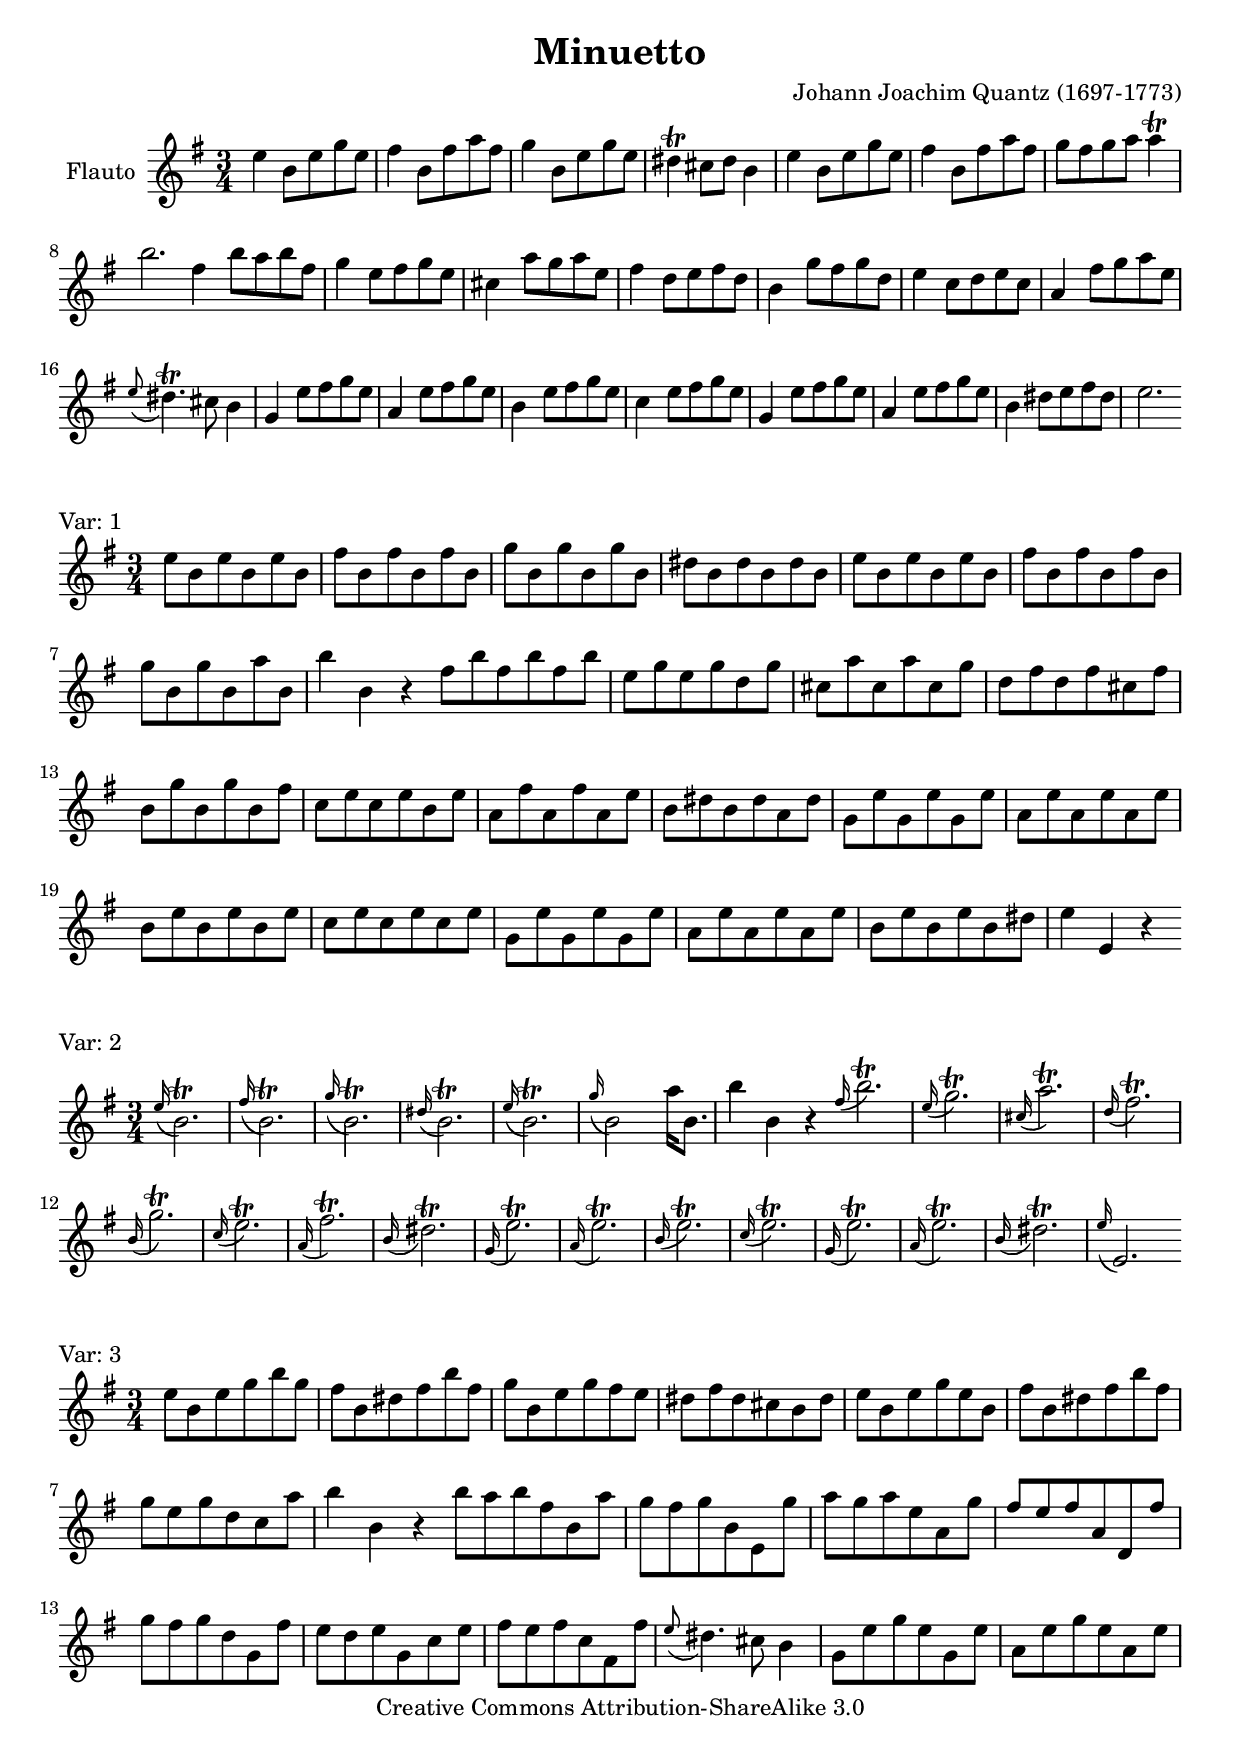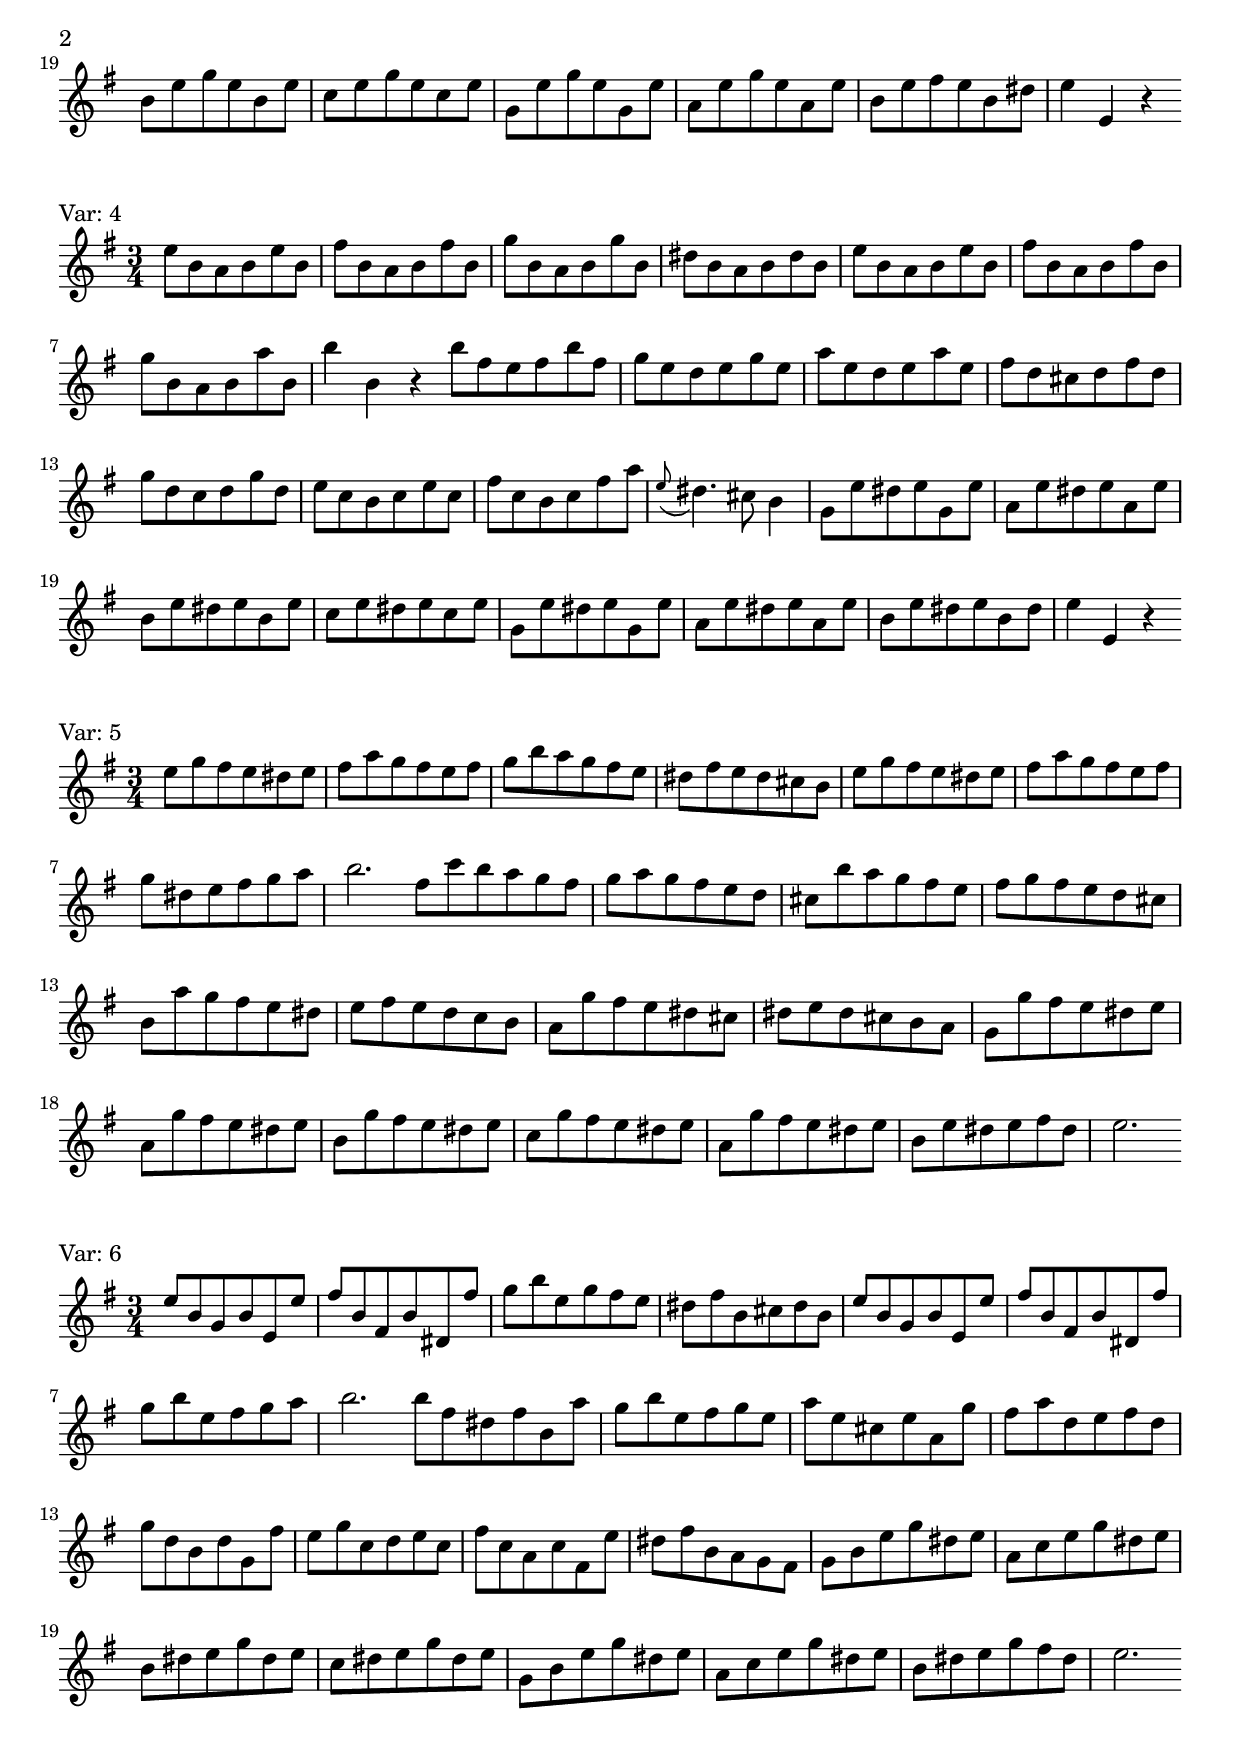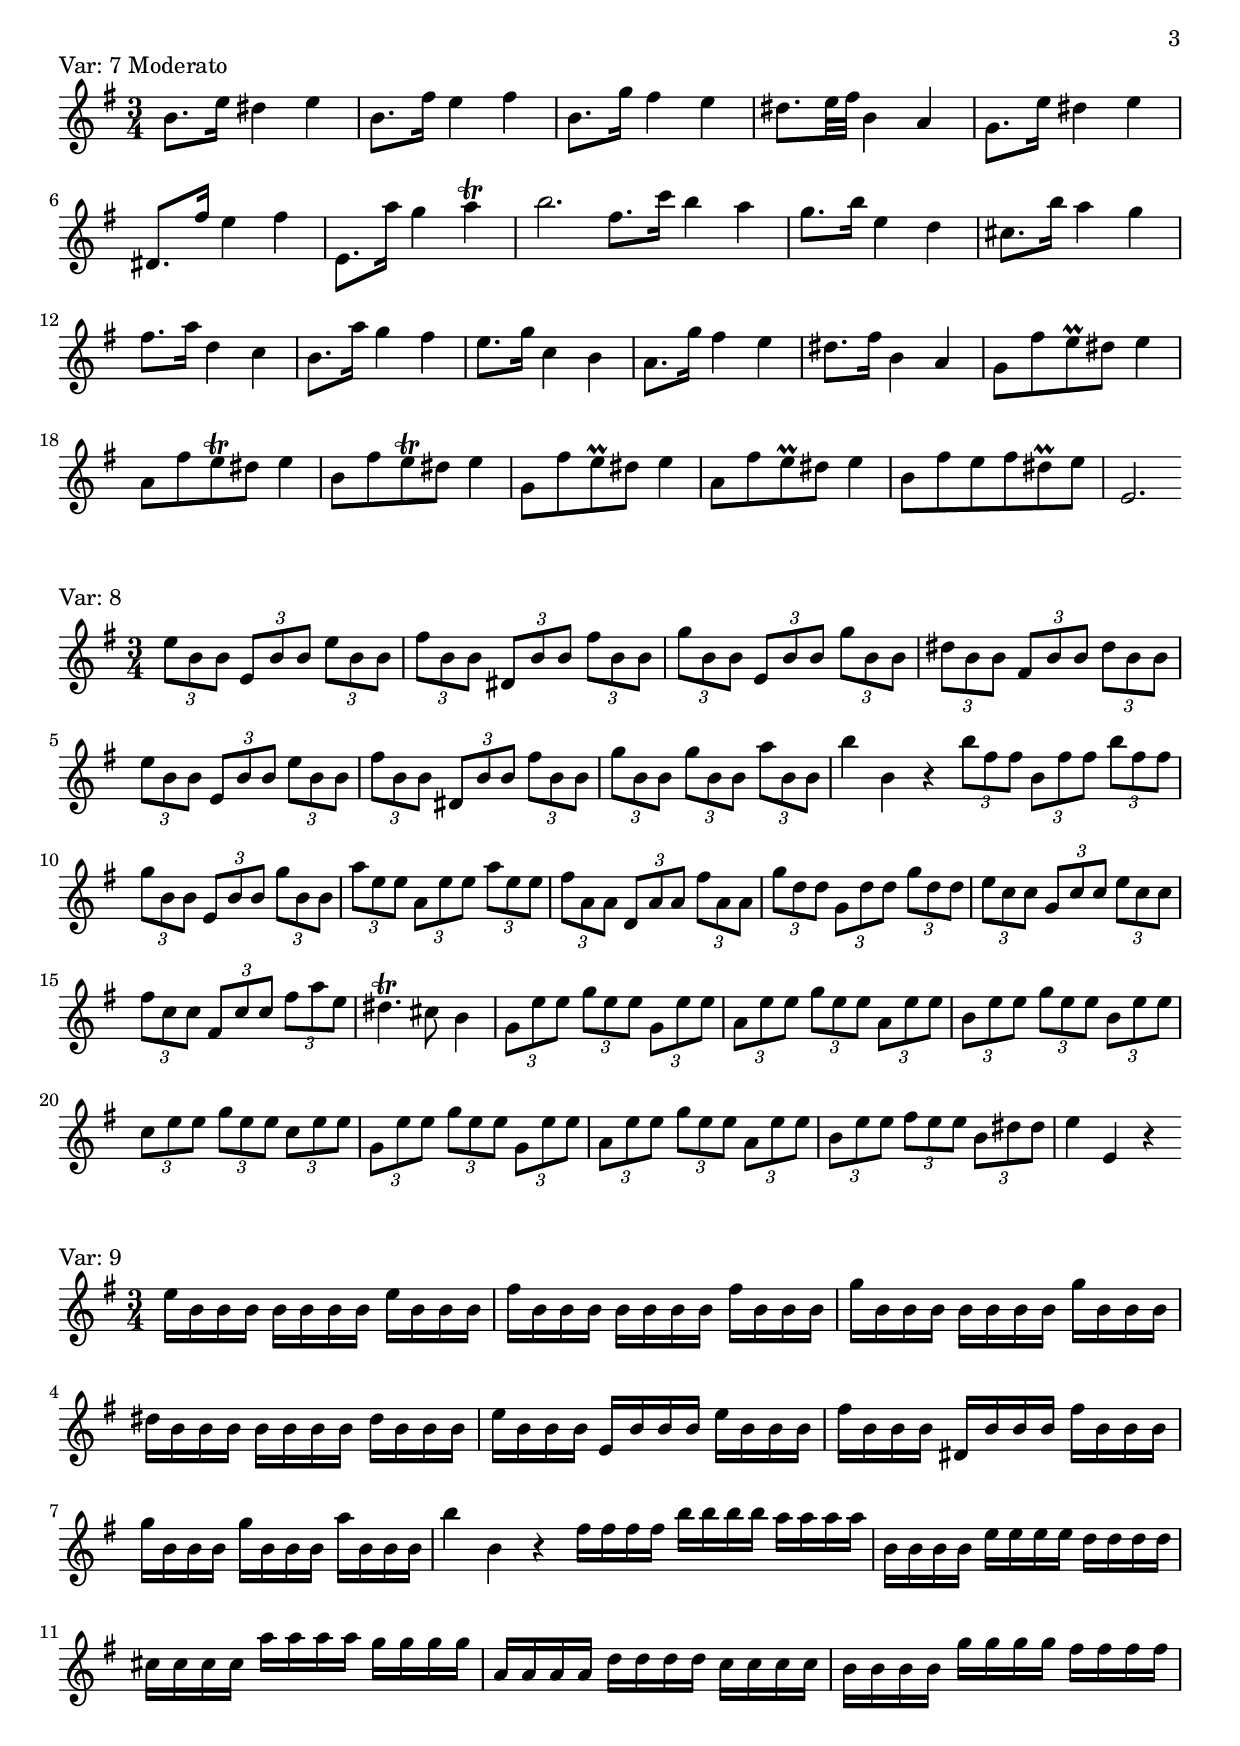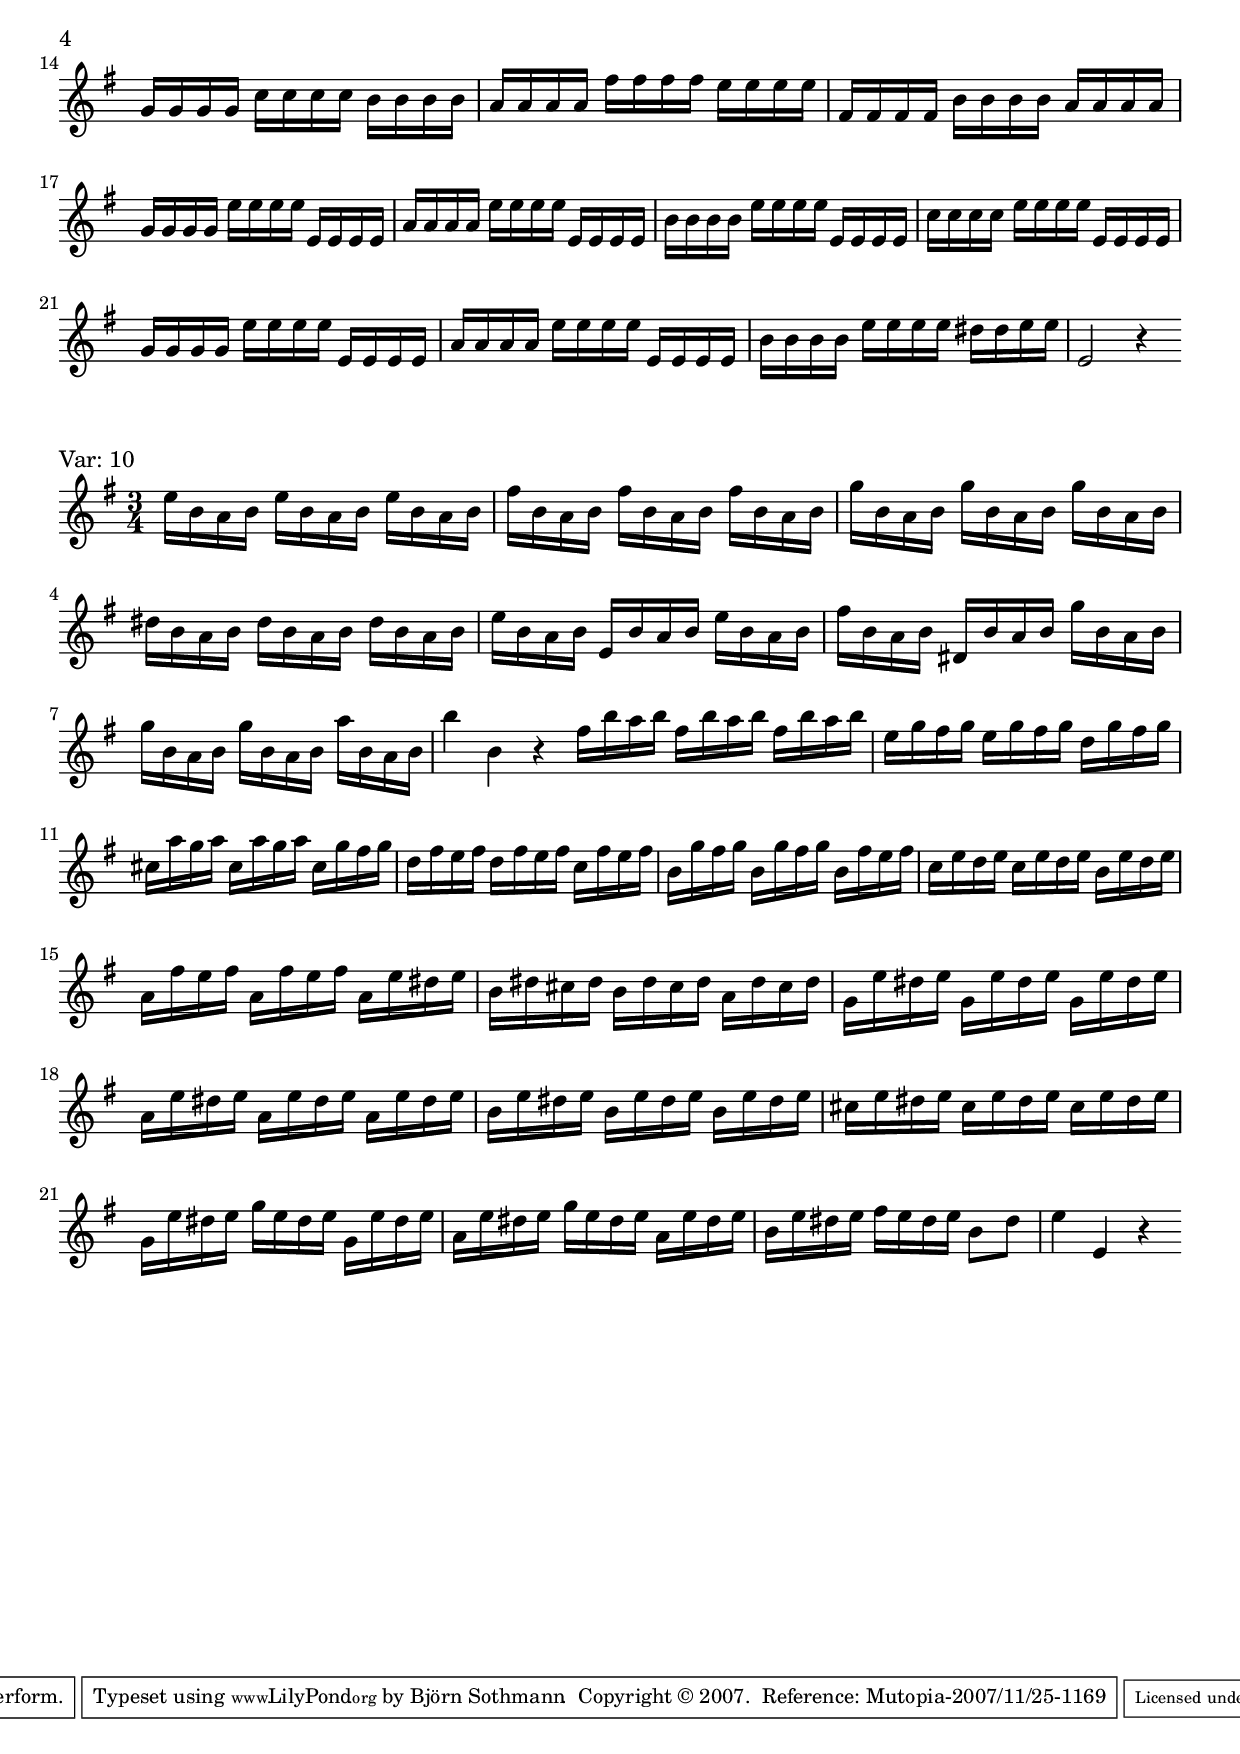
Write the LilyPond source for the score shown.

% Created on Sun Nov 04 15:57:25 CET 2007
\version "2.10.33"

\header {
	title = "Minuetto"
	composer = "Johann Joachim Quantz (1697-1773)"
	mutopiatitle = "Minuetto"
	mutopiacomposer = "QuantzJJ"
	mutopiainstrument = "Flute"
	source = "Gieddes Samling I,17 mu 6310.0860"
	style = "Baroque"
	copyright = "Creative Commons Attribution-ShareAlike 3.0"
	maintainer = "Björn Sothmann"
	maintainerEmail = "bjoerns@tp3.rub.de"
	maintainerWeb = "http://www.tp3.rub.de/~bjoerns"
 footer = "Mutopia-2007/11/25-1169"
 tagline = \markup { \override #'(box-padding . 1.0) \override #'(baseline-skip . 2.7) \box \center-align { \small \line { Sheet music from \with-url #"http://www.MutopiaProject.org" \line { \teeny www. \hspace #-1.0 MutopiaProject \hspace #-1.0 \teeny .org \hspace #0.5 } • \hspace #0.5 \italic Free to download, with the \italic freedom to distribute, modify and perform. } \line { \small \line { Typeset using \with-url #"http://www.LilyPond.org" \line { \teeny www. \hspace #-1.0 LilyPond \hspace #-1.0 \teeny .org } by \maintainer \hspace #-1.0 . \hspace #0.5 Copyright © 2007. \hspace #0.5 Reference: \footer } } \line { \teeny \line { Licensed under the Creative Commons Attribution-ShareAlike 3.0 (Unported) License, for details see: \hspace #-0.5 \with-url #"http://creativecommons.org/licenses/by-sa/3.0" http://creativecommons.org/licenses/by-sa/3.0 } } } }
}

\include "deutsch.ly"


staffFlute = \new Staff  {
	\time 3/4
	\override Score.MetronomeMark #'stencil = ##f
	\tempo 4 = 120 
	\set Staff.instrumentName="Flauto"
	\set Staff.midiInstrument="flute"
	\key g \major
	\clef treble
	\relative c'' {
		e4 h8 e g e |
		fis4 h,8 fis' a fis |
		g4 h,8 e g e |
		dis4\trill cis8 dis h4 |
		e h8 e g e |
		fis4 h,8 fis' a fis |
		g fis g a a4\trill |
		h2. \bar ":|:"
		fis4 h8 a h fis |
		g4 e8 fis g e |
		cis4 a'8 g a e |
		fis4 d8 e fis d |
		h4 g'8 fis g d |
		e4 c8 d e c |
		a4 fis'8 g a e |
		\appoggiatura e dis4.\trill cis8 h4 |
		g e'8 fis g e |
		a,4 e'8 fis g e |
		h4 e8 fis g e |
		c4 e8 fis g e |
		g,4 e'8 fis g e |
		a,4 e'8 fis g e |
		h4 dis8 e fis dis |
		e2.
	\bar ":|"
	}

}

staffFluteVarI = \new Staff  {
	\time 3/4
	\override Score.MetronomeMark #'stencil = ##f
	\tempo 4 = 120 
	\set Staff.midiInstrument="flute"
	\key g \major
	\clef treble
	\relative c'' {
		e8 h e h e h |
		fis' h, fis' h, fis' h, |
		g' h, g' h, g' h, |
		dis h dis h dis h |
		e h e h e h |
		fis' h, fis' h, fis' h, |
		g' h, g' h, a' h, |
		h'4 h, r \bar ":|:"
		fis'8 h fis h fis h |
		e, g e g d g |
		cis, a' cis, a' cis, g' |
		d fis d fis cis fis |
		h, g' h, g' h, fis' |
		c e c e h e |
		a, fis' a, fis' a, e' |
		h dis h dis a dis |
		g, e' g, e' g, e' |
		a, e' a, e' a, e' |
		h e h e h e |
		c e c e c e |
		g, e' g, e' g, e' |
		a, e' a, e' a, e' |
		h e h e h dis |
		e4 e, r |
	\bar ":|"
	}

}

staffFluteVarII = \new Staff  {
	\time 3/4
	\override Score.MetronomeMark #'stencil = ##f
	\tempo 4 = 120 
	\set Staff.midiInstrument="flute"
	\key g \major
	\clef treble
	\relative c'' {
		\appoggiatura e16 h2.\trill |
		\appoggiatura fis'16 h,2.\trill |
		\appoggiatura g'16 h,2.\trill |
		\appoggiatura dis16 h2.\trill |
		\appoggiatura e16 h2.\trill |
		\appoggiatura g'16 h,2 a'16 h,8. |
		h'4 h, r \bar ":|:"
		\appoggiatura fis'16 h2.\trill |
		\appoggiatura e,16 g2.\trill |
		\appoggiatura cis,16 a'2.\trill |
		\appoggiatura d,16 fis2.\trill |
		\appoggiatura h,16 g'2.\trill |
		\appoggiatura c,16 e2.\trill |
		\appoggiatura a,16 fis'2.\trill |
		\appoggiatura h,16 dis2.\trill |
		\appoggiatura g,16 e'2.\trill |
		\appoggiatura a,16 e'2.\trill |
		\appoggiatura h16 e2.\trill |
		\appoggiatura c16 e2.\trill |
		\appoggiatura g,16 e'2.\trill |
		\appoggiatura a,16 e'2.\trill |
		\appoggiatura h16 dis2.\trill |
		\appoggiatura e16 e,2.
	\bar ":|"
	}

}

staffFluteVarIII = \new Staff  {
	\time 3/4
	\override Score.MetronomeMark #'stencil = ##f
	\tempo 4 = 120 
	\set Staff.midiInstrument="flute"
	\key g \major
	\clef treble
	\relative c'' {
		e8 h e g h g |
		fis h, dis fis h fis |
		g h, e g fis e |
		dis fis dis cis h dis |
		e h e g e h |
		fis' h, dis fis h fis |
		g e g d c a' |
		h4 h, r \bar ":|:" |
		h'8 a h fis h, a' |
		g fis g h, e, g' |
		a g a e a, g' |
		fis e fis a, d, fis' |
		g fis g d g, fis' |
		e d e g, c e |
		fis e fis c fis, fis' |
		\appoggiatura e dis4. cis8 h4 |
		g8 e' g e g, e' |
		a, e' g e a, e' |
		h e g e h e |
		c e g e c e |
		g, e' g e g, e' |
		a, e' g e a, e' |
		h e fis e h dis |
		e4 e, r |
	\bar ":|"
	}

}

staffFluteVarIV = \new Staff  {
	\time 3/4
	\override Score.MetronomeMark #'stencil = ##f
	\tempo 4 = 120 
	\set Staff.midiInstrument="flute"
	\key g \major
	\clef treble
	\relative c'' {
		e8 h a h e h |
		fis' h, a h fis' h, |
		g' h, a h g' h, |
		dis h a h dis h |
		e h a h e h |
		fis' h, a h fis' h, |
		g' h, a h a' h, |
		h'4 h, r \bar ":|:" |
		h'8 fis e fis h fis |
		g e d e g e |
		a e d e a e |
		fis d cis d fis d |
		g d c d g d |
		e c h c e c |
		fis c h c fis a |
		\appoggiatura e dis4. cis8 h4 |
		g8 e' dis e g, e' |
		a, e' dis e a, e' |
		h e dis e h e |
		c e dis e c e |
		g, e' dis e g, e' |
		a, e' dis e a, e' |
		h e dis e h dis |
		e4 e, r |
	\bar ":|"
	}

}

staffFluteVarV = \new Staff  {
	\time 3/4
	\override Score.MetronomeMark #'stencil = ##f
	\tempo 4 = 120 
	\set Staff.midiInstrument="flute"
	\key g \major
	\clef treble
	\relative c'' {
		e8 g fis e dis e |
		fis a g fis e fis |
		g h a g fis e |
		dis fis e dis cis h |
		e g fis e dis e |
		fis a g fis e fis |
		g dis e fis g a |
		h2. \bar ":|:" |
		fis8 c' h a g fis |
		g a g fis e d |
		cis h' a g fis e |
		fis g fis e d cis |
		h a' g fis e dis |
		e fis e d c h |
		a g' fis e dis cis |
		dis e dis cis h a |
		g g' fis e dis e |
		a, g' fis e dis e |
		h g' fis e dis e |
		c g' fis e dis e |
		a, g' fis e dis e |
		h e dis e fis dis |
		e2. |
	\bar ":|"
	}

}

staffFluteVarVI = \new Staff  {
	\time 3/4
	\override Score.MetronomeMark #'stencil = ##f
	\tempo 4 = 120 
	\set Staff.midiInstrument="flute"
	\key g \major
	\clef treble
	\relative c'' {
		e8 h g h e, e' |
		fis h, fis h dis, fis' |
		g h e, g fis e |
		dis fis h, cis dis h |
		e h g h e, e' |
		fis h, fis h dis, fis' |
		g h e, fis g a |
		h2. \bar ":|:"
		h8 fis dis fis h, a' |
		g h e, fis g e |
		a e cis e a, g' |
		fis a d, e fis d |
		g d h d g, fis' |
		e g c, d e c |
		fis c a c fis, e' |
		dis fis h, a g fis |
		g h e g dis e |
		a, c e g dis e |
		h dis e g dis e |
		c dis e g dis e |
		g, h e g dis e |
		a, c e g dis e |
		h dis e g fis dis |
		e2. |
	\bar ":|"
	}

}

staffFluteVarVII = \new Staff  {
	\time 3/4
	\override Score.MetronomeMark #'stencil = ##f
	\tempo 4 = 100 
	\set Staff.midiInstrument="flute"
	\key g \major
	\clef treble
	\relative c'' {
		h8. e16 dis4 e |
		h8. fis'16 e4 fis |
		h,8. g'16 fis4 e |
		dis8. e32 fis h,4 a |
		g8. e'16 dis4 e |
		dis,8. fis'16 e4 fis |
		e,8. a'16 g4 a\trill |
		h2. \bar ":|:" |
		fis8. c'16 h4 a |
		g8. h16 e,4 d |
		cis8. h'16 a4 g |
		fis8. a16 d,4 c |
		h8. a'16 g4 fis |
		e8. g16 c,4 h |
		a8. g'16 fis4 e |
		dis8. fis16 h,4 a |
		g8 fis' e\prall dis e4 |
		a,8 fis' e\trill dis e4 |
		h8 fis' e\trill dis e4 |
		g,8 fis' e\prall dis e4 |
		a,8 fis' e\prall dis e4 |
		h8 fis' e fis dis\prall e |
		e,2. |
	\bar ":|"
	}

}

staffFluteVarVIII = \new Staff  {
	\time 3/4
	\override Score.MetronomeMark #'stencil = ##f
	\tempo 4 = 120 
	\set Staff.midiInstrument="flute"
	\key g \major
	\clef treble
	\relative c'' {
		\times 2/3 {e8 h h} \times 2/3 {e, h' h} \times 2/3 {e h h} |
		\times 2/3 {fis' h, h} \times 2/3 {dis, h' h} \times 2/3 {fis' h, h} |
		\times 2/3 {g' h, h} \times 2/3 {e, h' h} \times 2/3 {g' h, h} |
		\times 2/3 {dis h h} \times 2/3 {fis h h} \times 2/3 {dis h h} |
		\times 2/3 {e h h} \times 2/3 {e, h' h} \times 2/3 {e h h} |
		\times 2/3 {fis' h, h} \times 2/3 {dis, h' h} \times 2/3 {fis' h, h} |
		\times 2/3 {g' h, h} \times 2/3 {g' h, h} \times 2/3 {a' h, h} |
		h'4 h, r \bar ":|:"
		\times 2/3 {h'8 fis fis} \times 2/3 {h, fis' fis} \times 2/3 {h fis fis} |
		\times 2/3 {g h, h} \times 2/3 {e, h' h} \times 2/3 {g' h, h} |
		\times 2/3 {a' e e} \times 2/3 {a, e' e} \times 2/3 {a e e} |
		\times 2/3 {fis a, a} \times 2/3 {d, a' a} \times 2/3 {fis' a, a} |
		\times 2/3 {g' d d} \times 2/3 {g, d' d} \times 2/3 {g d d} |
		\times 2/3 {e c c} \times 2/3 {g c c} \times 2/3 {e c c} |
		\times 2/3 {fis c c} \times 2/3 {fis, c' c} \times 2/3 {fis a e} |
		dis4.\trill cis8 h4 |
		\times 2/3 {g8 e' e} \times 2/3 {g e e} \times 2/3 {g, e' e} |
		\times 2/3 {a, e' e} \times 2/3 {g e e} \times 2/3 {a, e' e} |
		\times 2/3 {h e e} \times 2/3 {g e e} \times 2/3 {h e e} |
		\times 2/3 {c e e} \times 2/3 {g e e} \times 2/3 {c e e} |
		\times 2/3 {g, e' e} \times 2/3 {g e e} \times 2/3 {g, e' e} |
		\times 2/3 {a, e' e} \times 2/3 {g e e} \times 2/3 {a, e' e} |
		\times 2/3 {h e e} \times 2/3 {fis e e} \times 2/3 {h dis dis} |
		e4 e, r |
	\bar ":|"
	}

}

staffFluteVarIX = \new Staff  {
	\time 3/4
	\override Score.MetronomeMark #'stencil = ##f
	\tempo 4 = 120 
	\set Staff.midiInstrument="flute"
	\key g \major
	\clef treble
	\relative c'' {
		e16 h h h h h h h e h h h |
		fis' h, h h h h h h fis' h, h h |
		g' h, h h h h h h g' h, h h |
		dis h h h h h h h dis h h h |
		e h h h e, h' h h e h h h |
		fis' h, h h dis, h' h h fis' h, h h |
		g' h, h h g' h, h h a' h, h h |
		h'4 h, r \bar ":|" |
		fis'16 fis fis fis h h h h a a a a |
		h, h h h e e e e d d d d |
		cis cis cis cis a' a a a g g g g |
		a, a a a d d d d c c c c |
		h h h h g' g g g fis fis fis fis |
		g, g g g c c c c h h h h |
		a a a a fis' fis fis fis e e e e |
		fis, fis fis fis h h h h a a a a |
		g g g g e' e e e e, e e e |
		a a a a e' e e e e, e e e |
		h' h h h e e e e e, e e e |
		c' c c c e e e e e, e e e |
		g g g g e' e e e e, e e e |
		a a a a e' e e e e, e e e |
		h' h h h e e e e dis dis e e |
		e,2 r4 |
	\bar ":|"
	}

}

staffFluteVarX = \new Staff  {
	\time 3/4
	\override Score.MetronomeMark #'stencil = ##f
	\tempo 4 = 120 
	\set Staff.midiInstrument="flute"
	\key g \major
	\clef treble
	\relative c'' {
		e16 h a h e h a h e h a h |
		fis' h, a h fis' h, a h fis' h, a h |
		g' h, a h g' h, a h g' h, a h |
		dis h a h dis h a h dis h a h |
		e h a h e, h' a h e h a h |
		fis' h, a h dis, h' a h g' h, a h |
		g' h, a h g' h, a h a' h, a h |
		h'4 h, r \bar ":|" |
		fis'16 h a h fis h a h fis h a h |
		e, g fis g e g fis g d g fis g |
		cis, a' g a cis, a' g a cis, g' fis g |
		d fis e fis d fis e fis c fis e fis |
		h, g' fis g h, g' fis g h, fis' e fis |
		c e d e c e d e h e d e |
		a, fis' e fis a, fis' e fis a, e' dis e |
		h dis cis dis h dis cis dis a dis cis dis |
		g, e' dis e g, e' dis e g, e' dis e |
		a, e' dis e a, e' dis e a, e' dis e |
		h e dis e h e dis e h e dis e |
		cis e dis e cis e dis e cis e dis e |
		g, e' dis e g e dis e g, e' dis e |
		a, e' dis e g e dis e a, e' dis e |
		h e dis e fis e dis e h8 dis |
		e4 e, r |
	\bar ":|"
	}

}

\score {
	<<
		\staffFlute
	>>
	
	\midi {
	}

	\layout  {
	}
}

\score {
	<<
		\staffFluteVarI
	>>
	
	\header{
	piece = "Var: 1"
	}
	
	\midi {
	}

	\layout  {
		indent = 0
	}
}

\score {
	<<
		\staffFluteVarII
	>>
	
	\header{
	piece = "Var: 2"
	}
	
	\midi {
	}

	\layout  {
		indent = 0
	}
}

\score {
	<<
		\staffFluteVarIII
	>>
	
	\header{
	piece = "Var: 3"
	}
	
	\midi {
	}

	\layout  {
		indent = 0
	}
}

\score {
	<<
		\staffFluteVarIV
	>>
	
	\header{
	piece = "Var: 4"
	}
	
	\midi {
	}

	\layout  {
		indent = 0
	}
}

\score {
	<<
		\staffFluteVarV
	>>
	
	\header{
	piece = "Var: 5"
	}
	
	\midi {
	}

	\layout  {
		indent = 0
	}
}

\score {
	<<
		\staffFluteVarVI
	>>
	
	\header{
	piece = "Var: 6"
	}
	
	\midi {
	}

	\layout  {
		indent = 0
	}
}

\score {
	<<
		\staffFluteVarVII
	>>
	
	\header{
	piece = "Var: 7 Moderato"
	}
	
	\midi {
	}

	\layout  {
		indent = 0
	}
}

\score {
	<<
		\staffFluteVarVIII
	>>
	
	\header{
	piece = "Var: 8"
	}
	
	\midi {
	}

	\layout  {
		indent = 0
	}
}

\score {
	<<
		\staffFluteVarIX
	>>
	
	\header{
	piece = "Var: 9"
	}
	
	\midi {
	}

	\layout  {
		indent = 0
	}
}

\score {
	<<
		\staffFluteVarX
	>>
	
	\header{
	piece = "Var: 10"
	}
	
	\midi {
	}

	\layout  {
		indent = 0
	}
}

\paper {
}

